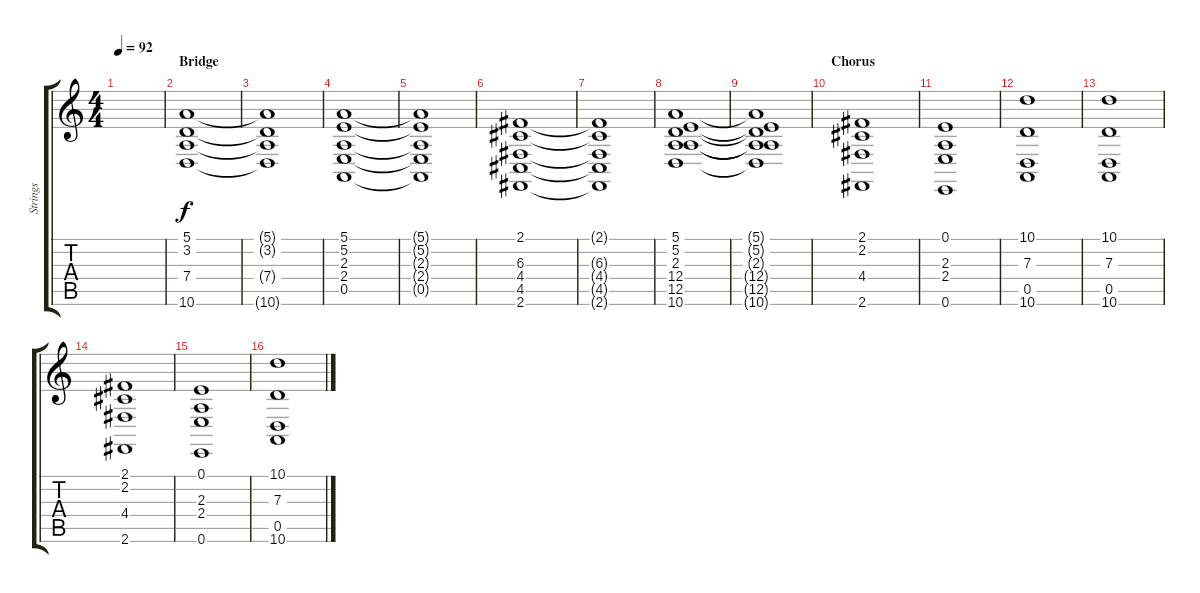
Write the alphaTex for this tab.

\track ("Strings" "Strings") {instrument tremolostrings}
\staff {score tabs}
\tuning (E4 B3 G3 D3 A2 E2) {hide}
\ts (4 4)
\tempo 92
\clef g2
\ks c
|
\section ("" "Bridge")
(5.1 3.2 7.4 10.6).1 |
(5.1{t} 3.2{t} 7.4{t} 10.6{t}).1 |
(5.1 5.2 2.3 2.4 0.5).1 |
(5.1{t} 5.2{t} 2.3{t} 2.4{t} 0.5{t}).1 |
(2.1 6.3 4.4 4.5 2.6).1 |
(2.1{t} 6.3{t} 4.4{t} 4.5{t} 2.6{t}).1 |
(5.1 5.2 2.3 12.4 12.5 10.6).1 |
(5.1{t} 5.2{t} 2.3{t} 12.4{t} 12.5{t} 10.6{t}).1 |
\section ("" "Chorus")
(2.1 2.2 4.4 2.6).1 |
(0.1 2.3 2.4 0.6).1 |
(10.1 7.3 0.5 10.6).1 |
(10.1 7.3 0.5 10.6).1 |
(2.1 2.2 4.4 2.6).1 |
(0.1 2.3 2.4 0.6).1 |
(10.1 7.3 0.5 10.6).1
